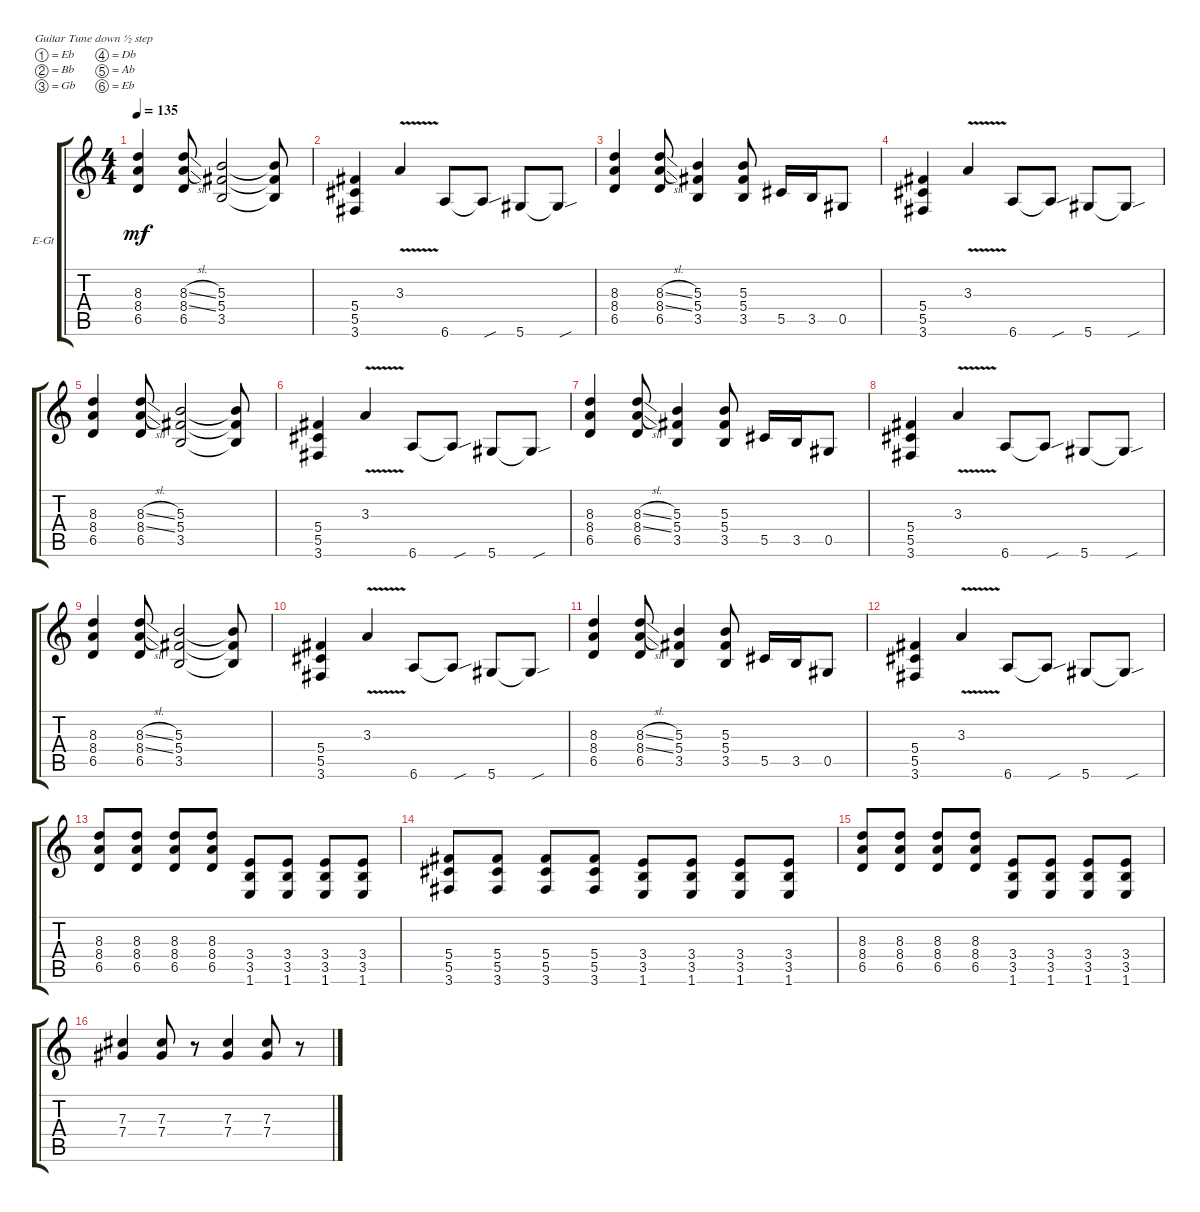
\defaultSystemsLayout 4
\bracketExtendMode groupsimilarinstruments
\firstSystemTrackNameOrientation horizontal
\otherSystemsTrackNameOrientation horizontal
\track ("Electric Guitar" "E-Gt") {instrument overdrivenguitar}
\staff {score tabs}
\tuning (Eb4 Bb3 Gb3 Db3 Ab2 Eb2)
\ts (4 4)
\tempo 135
\clef g2
\ks c
(6.5 8.4 8.3).4{dy mf} (6.5 8.3{sl} 8.4{sl}).8 (3.5 5.4 5.3).2 (3.5{t} 5.4{t} 5.3{t}).8 |
(3.6 5.5 5.4).4 3.3{v}.4 6.6.8 6.6{sou t}.8 5.6.8 5.6{sou t}.8 |
(6.5 8.4 8.3).4 (6.5 8.3{sl} 8.4{sl}).8 (3.5 5.4 5.3).4 (3.5 5.4 5.3).8 5.5.16 3.5.16 0.5.8 |
(3.6 5.5 5.4).4 3.3{v}.4 6.6.8 6.6{sou t}.8 5.6.8 5.6{sou t}.8 |
(6.5 8.4 8.3).4 (6.5 8.3{sl} 8.4{sl}).8 (3.5 5.4 5.3).2 (3.5{t} 5.4{t} 5.3{t}).8 |
(3.6 5.5 5.4).4 3.3{v}.4 6.6.8 6.6{sou t}.8 5.6.8 5.6{sou t}.8 |
(6.5 8.4 8.3).4 (6.5 8.3{sl} 8.4{sl}).8 (3.5 5.4 5.3).4 (3.5 5.4 5.3).8 5.5.16 3.5.16 0.5.8 |
(3.6 5.5 5.4).4 3.3{v}.4 6.6.8 6.6{sou t}.8 5.6.8 5.6{sou t}.8 |
(6.5 8.4 8.3).4 (6.5 8.3{sl} 8.4{sl}).8 (3.5 5.4 5.3).2 (3.5{t} 5.4{t} 5.3{t}).8 |
(3.6 5.5 5.4).4 3.3{v}.4 6.6.8 6.6{sou t}.8 5.6.8 5.6{sou t}.8 |
(6.5 8.4 8.3).4 (6.5 8.3{sl} 8.4{sl}).8 (3.5 5.4 5.3).4 (3.5 5.4 5.3).8 5.5.16 3.5.16 0.5.8 |
(3.6 5.5 5.4).4 3.3{v}.4 6.6.8 6.6{sou t}.8 5.6.8 5.6{sou t}.8 |
(6.5 8.4 8.3).8 (6.5 8.3 8.4).8 (6.5 8.3 8.4).8 (6.5 8.3 8.4).8 (3.5 3.4 1.6).8 (3.5 3.4 1.6).8 (3.5 3.4 1.6).8 (3.5 3.4 1.6).8 |
(5.5 5.4 3.6).8 (5.5 5.4 3.6).8 (5.5 5.4 3.6).8 (5.5 5.4 3.6).8 (3.5 3.4 1.6).8 (3.5 3.4 1.6).8 (3.5 3.4 1.6).8 (3.5 3.4 1.6).8 |
(6.5 8.4 8.3).8 (6.5 8.4 8.3).8 (6.5 8.4 8.3).8 (6.5 8.4 8.3).8 (3.5 3.4 1.6).8 (3.5 3.4 1.6).8 (3.5 3.4 1.6).8 (3.5 3.4 1.6).8 |
(7.4 7.3).4 (7.4 7.3).8 r.8 (7.4 7.3).4 (7.4 7.3).8 r.8
